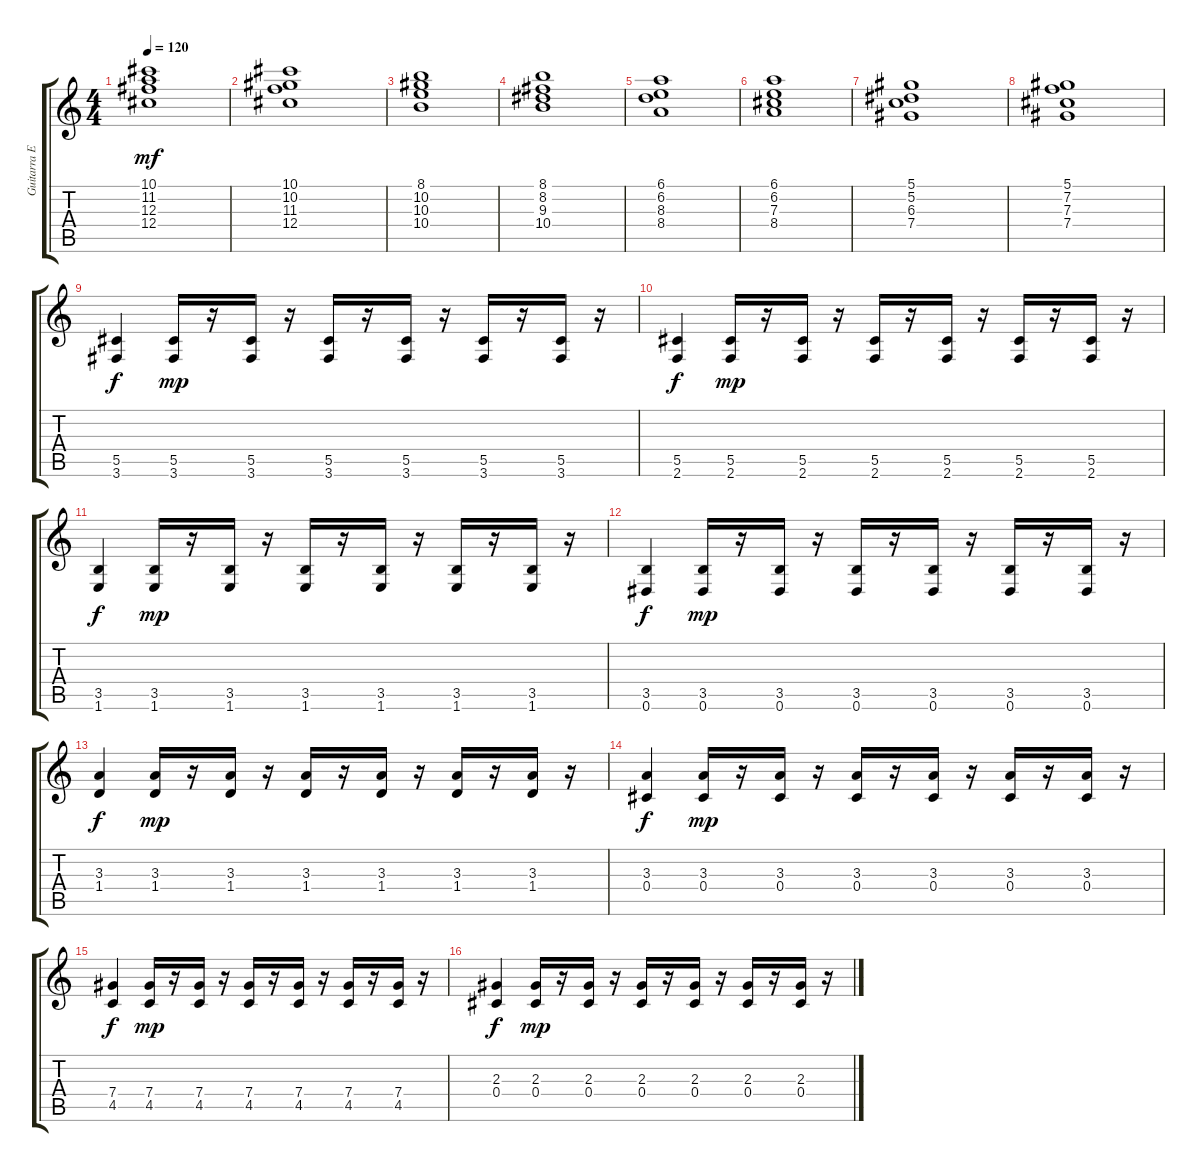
\track ("Guitarra Electrica (Ritmo)" "Guitarra E") {instrument overdrivenguitar}
\staff {score tabs}
\tuning (Eb4 Bb3 Gb3 Db3 Ab2 Eb2) {hide}
\ts (4 4)
\tempo 120
\clef g2
\ks c
(10.1 11.2 12.3 12.4).1{dy mf instrument harpsichord} |
(10.1 10.2 11.3 12.4).1{instrument harpsichord} |
(8.1 10.2 10.3 10.4).1{instrument harpsichord} |
(8.1 8.2 9.3 10.4).1{instrument harpsichord} |
(6.1 6.2 8.3 8.4).1{instrument harpsichord} |
(6.1 6.2 7.3 8.4).1{instrument harpsichord} |
(5.1 5.2 6.3 7.4).1{instrument harpsichord} |
(5.1 7.2 7.3 7.4).1{instrument harpsichord} |
(5.5 3.6).4{dy f instrument overdrivenguitar} (5.5 3.6).16{dy mp} r.16 (5.5 3.6).16 r.16 (5.5 3.6).16 r.16 (5.5 3.6).16 r.16 (5.5 3.6).16 r.16 (5.5 3.6).16 r.16 |
(5.5 2.6).4{dy f} (5.5 2.6).16{dy mp} r.16 (5.5 2.6).16 r.16 (5.5 2.6).16 r.16 (5.5 2.6).16 r.16 (5.5 2.6).16 r.16 (5.5 2.6).16 r.16 |
(3.5 1.6).4{dy f} (3.5 1.6).16{dy mp} r.16 (3.5 1.6).16 r.16 (3.5 1.6).16 r.16 (3.5 1.6).16 r.16 (3.5 1.6).16 r.16 (3.5 1.6).16 r.16 |
(3.5 0.6).4{dy f} (3.5 0.6).16{dy mp} r.16 (3.5 0.6).16 r.16 (3.5 0.6).16 r.16 (3.5 0.6).16 r.16 (3.5 0.6).16 r.16 (3.5 0.6).16 r.16 |
(3.3 1.4).4{dy f} (3.3 1.4).16{dy mp} r.16 (3.3 1.4).16 r.16 (3.3 1.4).16 r.16 (3.3 1.4).16 r.16 (3.3 1.4).16 r.16 (3.3 1.4).16 r.16 |
(3.3 0.4).4{dy f} (3.3 0.4).16{dy mp} r.16 (3.3 0.4).16 r.16 (3.3 0.4).16 r.16 (3.3 0.4).16 r.16 (3.3 0.4).16 r.16 (3.3 0.4).16 r.16 |
(7.4 4.5).4{dy f} (7.4 4.5).16{dy mp} r.16 (7.4 4.5).16 r.16 (7.4 4.5).16 r.16 (7.4 4.5).16 r.16 (7.4 4.5).16 r.16 (7.4 4.5).16 r.16 |
(2.3 0.4).4{dy f} (2.3 0.4).16{dy mp} r.16 (2.3 0.4).16 r.16 (2.3 0.4).16 r.16 (2.3 0.4).16 r.16 (2.3 0.4).16 r.16 (2.3 0.4).16 r.16
